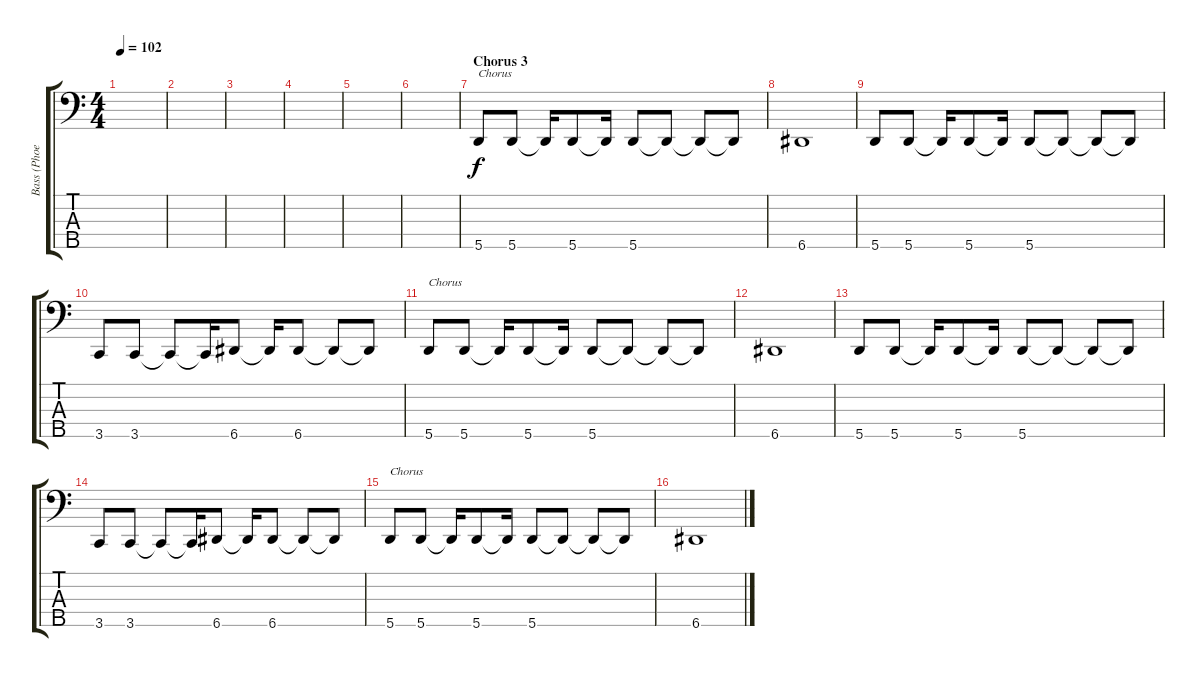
\track ("Bass (Phoenix)" "Bass (Phoe") {instrument electricbassfinger}
\staff {score tabs}
\tuning (G2 D2 A1 E1 A0) {hide}
\ts (4 4)
\tempo 102
\clef f4
\ks c
|
|
|
|
|
|
\section ("" "Chorus 3")
5.5.8{txt "Chorus"} 5.5.8 5.5{t}.16 5.5.8 5.5{t}.16 5.5.8 5.5{t}.8 5.5{t}.8 5.5{t}.8 |
6.5.1 |
5.5.8 5.5.8 5.5{t}.16 5.5.8 5.5{t}.16 5.5.8 5.5{t}.8 5.5{t}.8 5.5{t}.8 |
3.5.8 3.5.8 3.5{t}.8 3.5{t}.16 6.5.8 6.5{t}.16 6.5.8 6.5{t}.8 6.5{t}.8 |
5.5.8{txt "Chorus"} 5.5.8 5.5{t}.16 5.5.8 5.5{t}.16 5.5.8 5.5{t}.8 5.5{t}.8 5.5{t}.8 |
6.5.1 |
5.5.8 5.5.8 5.5{t}.16 5.5.8 5.5{t}.16 5.5.8 5.5{t}.8 5.5{t}.8 5.5{t}.8 |
3.5.8 3.5.8 3.5{t}.8 3.5{t}.16 6.5.8 6.5{t}.16 6.5.8 6.5{t}.8 6.5{t}.8 |
5.5.8{txt "Chorus"} 5.5.8 5.5{t}.16 5.5.8 5.5{t}.16 5.5.8 5.5{t}.8 5.5{t}.8 5.5{t}.8 |
6.5.1
